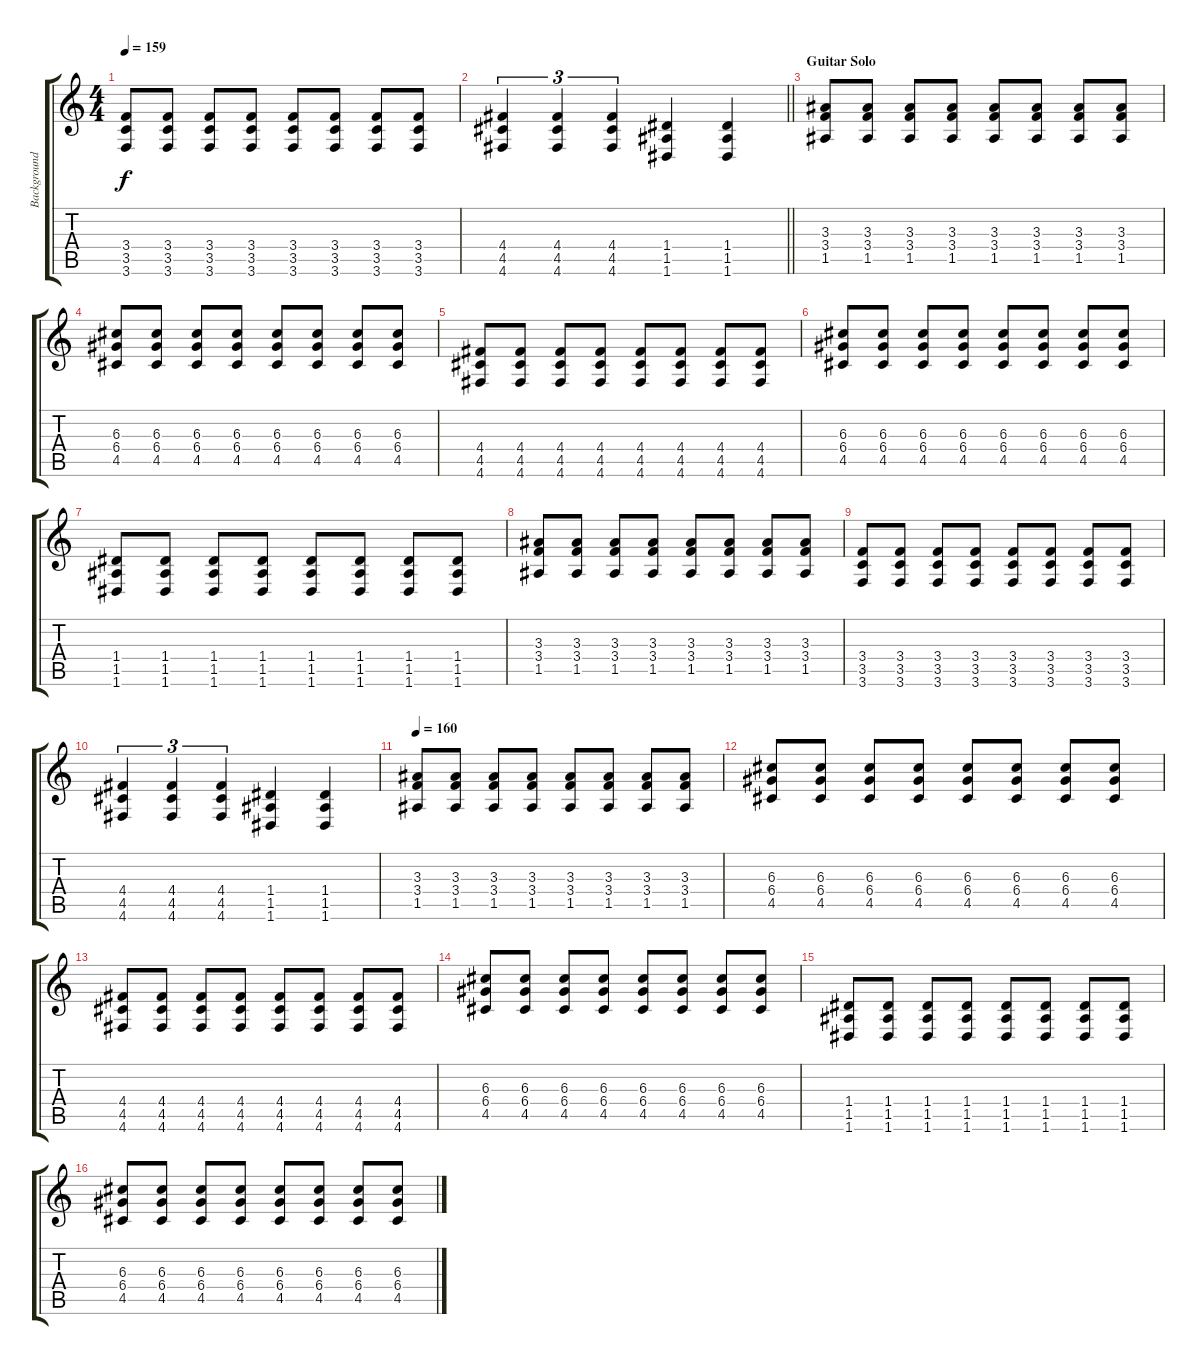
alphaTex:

\track ("Background Guitar" "Background") {instrument distortionguitar}
\staff {score tabs}
\tuning (E4 B3 G3 D3 A2 D2) {hide}
\ts (4 4)
\tempo 159
\clef g2
\ks c
(3.4 3.5 3.6).8{dy f} (3.4 3.5 3.6).8 (3.4 3.5 3.6).8 (3.4 3.5 3.6).8 (3.4 3.5 3.6).8 (3.4 3.5 3.6).8 (3.4 3.5 3.6).8 (3.4 3.5 3.6).8 |
\barLineRight lightlight
(4.4 4.5 4.6).4{tu (3 2)} (4.4 4.5 4.6).4{tu (3 2)} (4.4 4.5 4.6).4{tu (3 2)} (1.4 1.5 1.6).4 (1.4 1.5 1.6).4 |
\section ("" "Guitar Solo")
(3.3 3.4 1.5).8 (3.3 3.4 1.5).8 (3.3 3.4 1.5).8 (3.3 3.4 1.5).8 (3.3 3.4 1.5).8 (3.3 3.4 1.5).8 (3.3 3.4 1.5).8 (3.3 3.4 1.5).8 |
(6.3 6.4 4.5).8 (6.3 6.4 4.5).8 (6.3 6.4 4.5).8 (6.3 6.4 4.5).8 (6.3 6.4 4.5).8 (6.3 6.4 4.5).8 (6.3 6.4 4.5).8 (6.3 6.4 4.5).8 |
(4.4 4.5 4.6).8 (4.4 4.5 4.6).8 (4.4 4.5 4.6).8 (4.4 4.5 4.6).8 (4.4 4.5 4.6).8 (4.4 4.5 4.6).8 (4.4 4.5 4.6).8 (4.4 4.5 4.6).8 |
(6.3 6.4 4.5).8 (6.3 6.4 4.5).8 (6.3 6.4 4.5).8 (6.3 6.4 4.5).8 (6.3 6.4 4.5).8 (6.3 6.4 4.5).8 (6.3 6.4 4.5).8 (6.3 6.4 4.5).8 |
(1.4 1.5 1.6).8 (1.4 1.5 1.6).8 (1.4 1.5 1.6).8 (1.4 1.5 1.6).8 (1.4 1.5 1.6).8 (1.4 1.5 1.6).8 (1.4 1.5 1.6).8 (1.4 1.5 1.6).8 |
(3.3 3.4 1.5).8 (3.3 3.4 1.5).8 (3.3 3.4 1.5).8 (3.3 3.4 1.5).8 (3.3 3.4 1.5).8 (3.3 3.4 1.5).8 (3.3 3.4 1.5).8 (3.3 3.4 1.5).8 |
(3.4 3.5 3.6).8 (3.4 3.5 3.6).8 (3.4 3.5 3.6).8 (3.4 3.5 3.6).8 (3.4 3.5 3.6).8 (3.4 3.5 3.6).8 (3.4 3.5 3.6).8 (3.4 3.5 3.6).8 |
(4.4 4.5 4.6).4{tu (3 2)} (4.4 4.5 4.6).4{tu (3 2)} (4.4 4.5 4.6).4{tu (3 2)} (1.4 1.5 1.6).4 (1.4 1.5 1.6).4 |
\tempo 160
(3.3 3.4 1.5).8 (3.3 3.4 1.5).8 (3.3 3.4 1.5).8 (3.3 3.4 1.5).8 (3.3 3.4 1.5).8 (3.3 3.4 1.5).8 (3.3 3.4 1.5).8 (3.3 3.4 1.5).8 |
(6.3 6.4 4.5).8 (6.3 6.4 4.5).8 (6.3 6.4 4.5).8 (6.3 6.4 4.5).8 (6.3 6.4 4.5).8 (6.3 6.4 4.5).8 (6.3 6.4 4.5).8 (6.3 6.4 4.5).8 |
(4.4 4.5 4.6).8 (4.4 4.5 4.6).8 (4.4 4.5 4.6).8 (4.4 4.5 4.6).8 (4.4 4.5 4.6).8 (4.4 4.5 4.6).8 (4.4 4.5 4.6).8 (4.4 4.5 4.6).8 |
(6.3 6.4 4.5).8 (6.3 6.4 4.5).8 (6.3 6.4 4.5).8 (6.3 6.4 4.5).8 (6.3 6.4 4.5).8 (6.3 6.4 4.5).8 (6.3 6.4 4.5).8 (6.3 6.4 4.5).8 |
(1.4 1.5 1.6).8 (1.4 1.5 1.6).8 (1.4 1.5 1.6).8 (1.4 1.5 1.6).8 (1.4 1.5 1.6).8 (1.4 1.5 1.6).8 (1.4 1.5 1.6).8 (1.4 1.5 1.6).8 |
(6.3 6.4 4.5).8 (6.3 6.4 4.5).8 (6.3 6.4 4.5).8 (6.3 6.4 4.5).8 (6.3 6.4 4.5).8 (6.3 6.4 4.5).8 (6.3 6.4 4.5).8 (6.3 6.4 4.5).8
